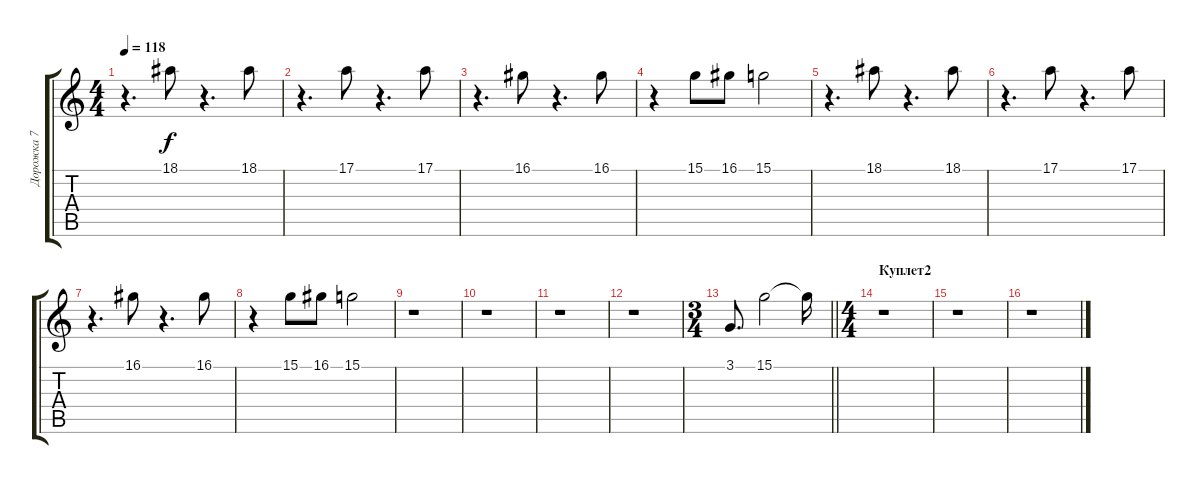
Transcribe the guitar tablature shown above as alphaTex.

\track ("Дорожка 7" "Дорожка 7") {instrument pad1newage}
\staff {score tabs}
\tuning (E4 B3 G3 D3 A2 E2) {hide}
\ts (4 4)
\tempo 118
\clef g2
\ks c
r.4{d dy f} 18.1.8 r.4{d} 18.1.8 |
r.4{d} 17.1.8 r.4{d} 17.1.8 |
r.4{d} 16.1.8 r.4{d} 16.1.8 |
r.4 15.1.8 16.1.8 15.1.2 |
r.4{d} 18.1.8 r.4{d} 18.1.8 |
r.4{d} 17.1.8 r.4{d} 17.1.8 |
r.4{d} 16.1.8 r.4{d} 16.1.8 |
r.4 15.1.8 16.1.8 15.1.2 |
r.1 |
r.1 |
r.1 |
r.1 |
\ts (3 4)
\barLineRight lightlight
3.1.8{d} 15.1.2 15.1{t}.16 |
\ts (4 4)
\section ("" "Куплет2")
r.1 |
r.1 |
r.1
